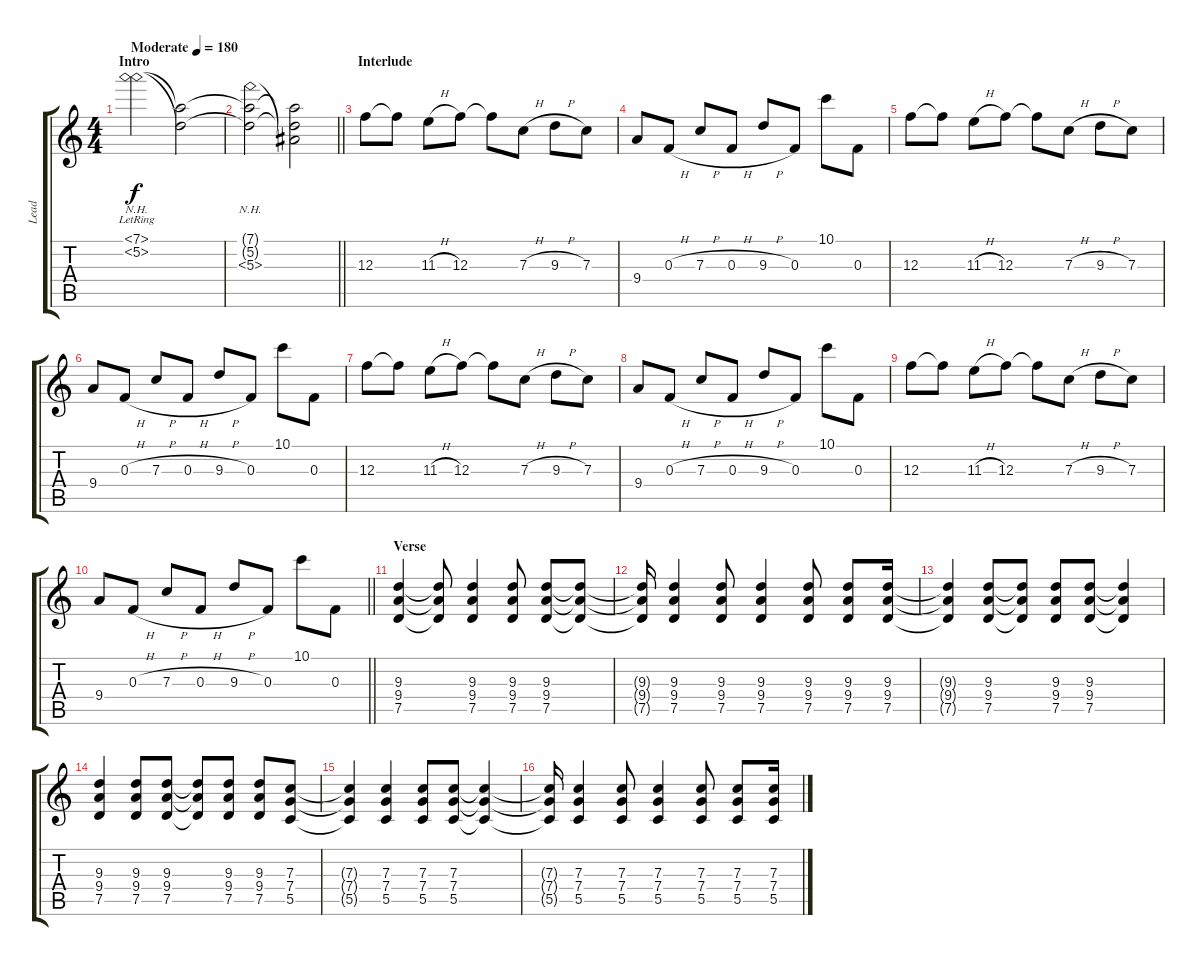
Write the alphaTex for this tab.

\track ("Lead" "Lead") {instrument acousticguitarsteel}
\staff {score tabs}
\tuning (D4 A3 F3 C3 G2 C2) {hide}
\ts (4 4)
\section ("" "Intro")
\tempo (180 "Moderate")
\clef g2
\ks c
(7.1{nh lr} 5.2{nh lr}).2{dy f instrument acousticguitarsteel} (7.1{t} 5.2{t}).2 |
\barLineRight lightlight
(7.1{t} 5.2{t} 5.3{nh}).2 (7.1{t} 5.2{t} 5.3{t}).2 |
\section ("" "Interlude")
12.3.8 12.3{t}.8 11.3{h}.8 12.3.8 12.3{t}.8 7.3{h}.8 9.3{h}.8 7.3.8 |
9.4.8 0.3{h}.8 7.3{h}.8 0.3{h}.8 9.3{h}.8 0.3.8 10.1.8 0.3.8 |
12.3.8 12.3{t}.8 11.3{h}.8 12.3.8 12.3{t}.8 7.3{h}.8 9.3{h}.8 7.3.8 |
9.4.8 0.3{h}.8 7.3{h}.8 0.3{h}.8 9.3{h}.8 0.3.8 10.1.8 0.3.8 |
12.3.8 12.3{t}.8 11.3{h}.8 12.3.8 12.3{t}.8 7.3{h}.8 9.3{h}.8 7.3.8 |
9.4.8 0.3{h}.8 7.3{h}.8 0.3{h}.8 9.3{h}.8 0.3.8 10.1.8 0.3.8 |
12.3.8 12.3{t}.8 11.3{h}.8 12.3.8 12.3{t}.8 7.3{h}.8 9.3{h}.8 7.3.8 |
\barLineRight lightlight
9.4.8 0.3{h}.8 7.3{h}.8 0.3{h}.8 9.3{h}.8 0.3.8 10.1.8 0.3.8 |
\section ("" "Verse")
(9.3 9.4 7.5).4 (9.3{t} 9.4{t} 7.5{t}).8 (9.3 9.4 7.5).4 (9.3 9.4 7.5).8 (9.3 9.4 7.5).8 (9.3{t} 9.4{t} 7.5{t}).8 |
(9.3{t} 9.4{t} 7.5{t}).16 (9.3 9.4 7.5).4 (9.3 9.4 7.5).8 (9.3 9.4 7.5).4 (9.3 9.4 7.5).8 (9.3 9.4 7.5).8 (9.3 9.4 7.5).16 |
(9.3{t} 9.4{t} 7.5{t}).4 (9.3 9.4 7.5).8 (9.3{t} 9.4{t} 7.5{t}).8 (9.3 9.4 7.5).8 (9.3 9.4 7.5).8 (9.3{t} 9.4{t} 7.5{t}).4 |
(9.3 9.4 7.5).4 (9.3 9.4 7.5).8 (9.3 9.4 7.5).8 (9.3{t} 9.4{t} 7.5{t}).8 (9.3 9.4 7.5).8 (9.3 9.4 7.5).8 (7.3 7.4 5.5).8 |
(7.3{t} 7.4{t} 5.5{t}).4 (7.3 7.4 5.5).4 (7.3 7.4 5.5).8 (7.3 7.4 5.5).8 (7.3{t} 7.4{t} 5.5{t}).4 |
(7.3{t} 7.4{t} 5.5{t}).16 (7.3 7.4 5.5).4 (7.3 7.4 5.5).8 (7.3 7.4 5.5).4 (7.3 7.4 5.5).8 (7.3 7.4 5.5).8 (7.3 7.4 5.5).16
